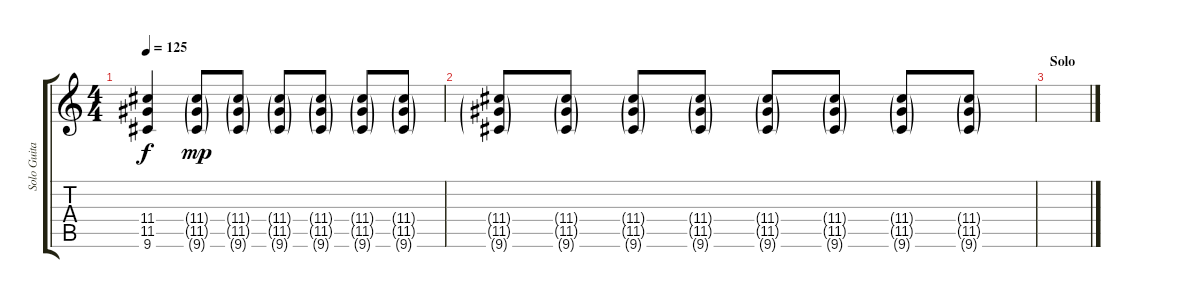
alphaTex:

\track ("Solo Guitar" "Solo Guita") {instrument distortionguitar}
\staff {score tabs}
\tuning (E4 B3 G3 D3 A2 E2) {hide}
\ts (4 4)
\tempo 125
\clef g2
\ks c
(11.4 11.5 9.6).4{dy f} (11.4{g} 11.5{g} 9.6{g}).8{dy mp} (11.4{g} 11.5{g} 9.6{g}).8 (11.4{g} 11.5{g} 9.6{g}).8 (11.4{g} 11.5{g} 9.6{g}).8 (11.4{g} 11.5{g} 9.6{g}).8 (11.4{g} 11.5{g} 9.6{g}).8 |
(11.4{g} 11.5{g} 9.6{g}).8 (11.4{g} 11.5{g} 9.6{g}).8 (11.4{g} 11.5{g} 9.6{g}).8 (11.4{g} 11.5{g} 9.6{g}).8 (11.4{g} 11.5{g} 9.6{g}).8 (11.4{g} 11.5{g} 9.6{g}).8 (11.4{g} 11.5{g} 9.6{g}).8 (11.4{g} 11.5{g} 9.6{g}).8 |
\section ("" "Solo")
